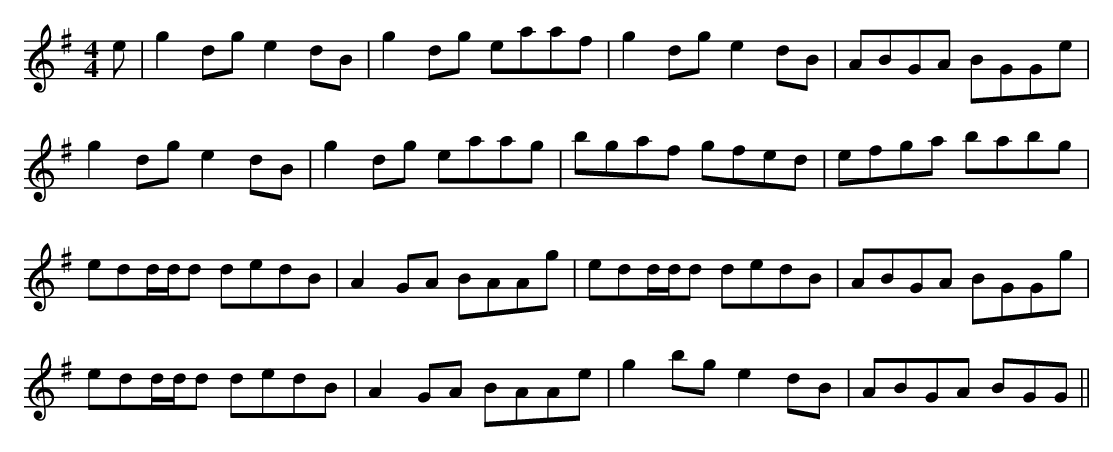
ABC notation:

X:1
M:4/4
K:G
e|g2 dg e2 dB|g2 dg eaaf|g2 dg e2 dB|ABGA BGGe|
g2 dg e2 dB|g2 dg eaag|bgaf gfed|efga babg|
edd/d/d dedB|A2 GA BAAg|edd/d/d dedB|ABGA BGGg|
edd/d/d dedB|A2 GA BAAe|g2 bg e2 dB|ABGA BGG||
